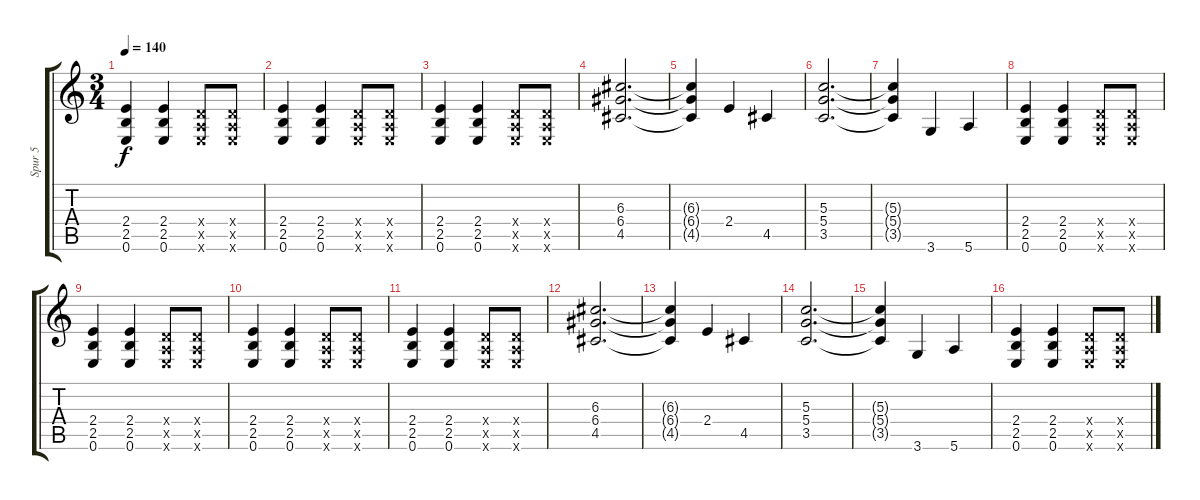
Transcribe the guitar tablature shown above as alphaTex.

\track ("Spur 5" "Spur 5") {instrument distortionguitar}
\staff {score tabs}
\tuning (E4 B3 G3 D3 A2 E2) {hide}
\ts (3 4)
\tempo 140
\clef g2
\ks c
(2.4 2.5 0.6).4{dy f} (2.4 2.5 0.6).4 (0.4{x} 0.5{x} 0.6{x}).8 (0.4{x} 0.5{x} 0.6{x}).8 |
(2.4 2.5 0.6).4 (2.4 2.5 0.6).4 (0.4{x} 0.5{x} 0.6{x}).8 (0.4{x} 0.5{x} 0.6{x}).8 |
(2.4 2.5 0.6).4 (2.4 2.5 0.6).4 (0.4{x} 0.5{x} 0.6{x}).8 (0.4{x} 0.5{x} 0.6{x}).8 |
(6.3 6.4 4.5).2{d} |
(6.3{t} 6.4{t} 4.5{t}).4 2.4.4 4.5.4 |
(5.3 5.4 3.5).2{d} |
(5.3{t} 5.4{t} 3.5{t}).4 3.6.4 5.6.4 |
(2.4 2.5 0.6).4 (2.4 2.5 0.6).4 (0.4{x} 0.5{x} 0.6{x}).8 (0.4{x} 0.5{x} 0.6{x}).8 |
(2.4 2.5 0.6).4 (2.4 2.5 0.6).4 (0.4{x} 0.5{x} 0.6{x}).8 (0.4{x} 0.5{x} 0.6{x}).8 |
(2.4 2.5 0.6).4 (2.4 2.5 0.6).4 (0.4{x} 0.5{x} 0.6{x}).8 (0.4{x} 0.5{x} 0.6{x}).8 |
(2.4 2.5 0.6).4 (2.4 2.5 0.6).4 (0.4{x} 0.5{x} 0.6{x}).8 (0.4{x} 0.5{x} 0.6{x}).8 |
(6.3 6.4 4.5).2{d} |
(6.3{t} 6.4{t} 4.5{t}).4 2.4.4 4.5.4 |
(5.3 5.4 3.5).2{d} |
(5.3{t} 5.4{t} 3.5{t}).4 3.6.4 5.6.4 |
(2.4 2.5 0.6).4 (2.4 2.5 0.6).4 (0.4{x} 0.5{x} 0.6{x}).8 (0.4{x} 0.5{x} 0.6{x}).8
